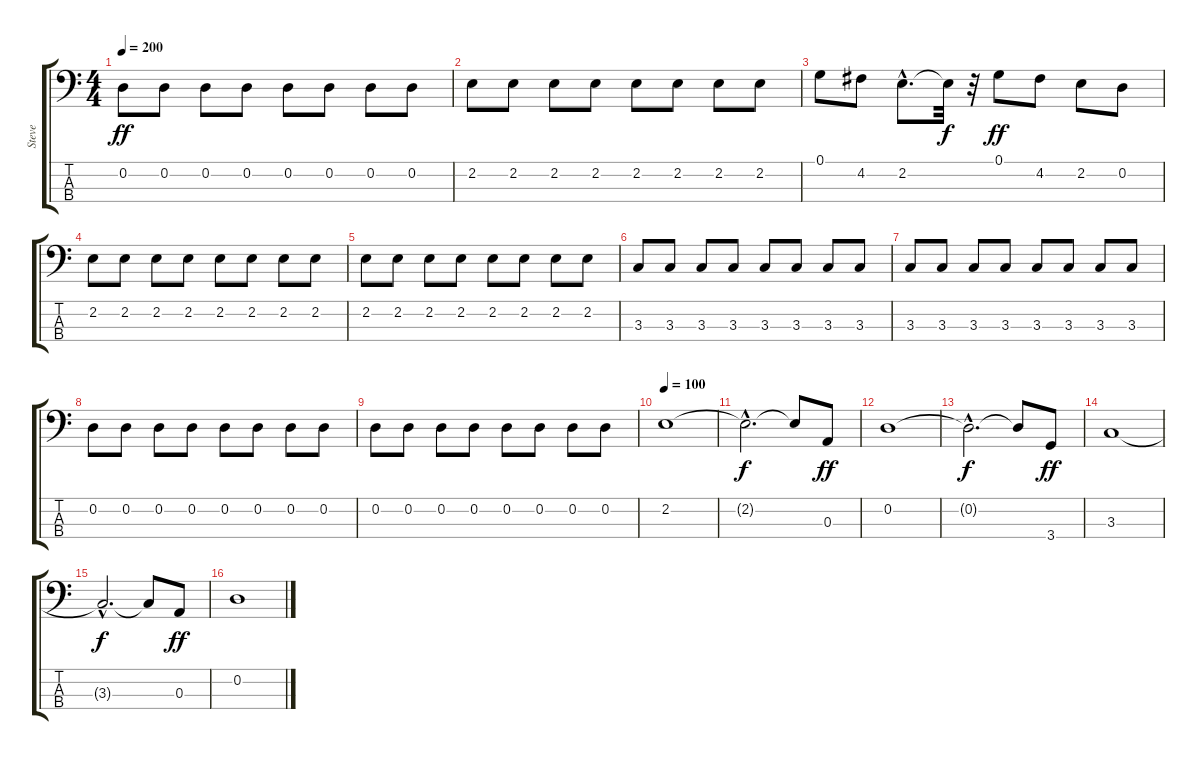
\track ("Steve" "Steve") {instrument electricbassfinger}
\staff {score tabs}
\tuning (G2 D2 A1 E1) {hide}
\ts (4 4)
\tempo 200
\clef f4
\ks c
0.2.8{dy ff} 0.2.8 0.2.8 0.2.8 0.2.8 0.2.8 0.2.8 0.2.8 |
2.2.8 2.2.8 2.2.8 2.2.8 2.2.8 2.2.8 2.2.8 2.2.8 |
0.1.8 4.2.8 2.2{hac}.8{d} 2.2{t}.32{dy f} r.32 0.1.8{dy ff} 4.2.8 2.2.8 0.2.8 |
2.2.8 2.2.8 2.2.8 2.2.8 2.2.8 2.2.8 2.2.8 2.2.8 |
2.2.8 2.2.8 2.2.8 2.2.8 2.2.8 2.2.8 2.2.8 2.2.8 |
3.3.8 3.3.8 3.3.8 3.3.8 3.3.8 3.3.8 3.3.8 3.3.8 |
3.3.8 3.3.8 3.3.8 3.3.8 3.3.8 3.3.8 3.3.8 3.3.8 |
0.2.8 0.2.8 0.2.8 0.2.8 0.2.8 0.2.8 0.2.8 0.2.8 |
0.2.8 0.2.8 0.2.8 0.2.8 0.2.8 0.2.8 0.2.8 0.2.8 |
\tempo 100
2.2.1 |
2.2{hac t}.2{d dy f} 2.2{t}.8 0.3.8{dy ff} |
0.2.1 |
0.2{hac t}.2{d dy f} 0.2{t}.8 3.4.8{dy ff} |
3.3.1 |
3.3{hac t}.2{d dy f} 3.3{t}.8 0.3.8{dy ff} |
0.2.1
